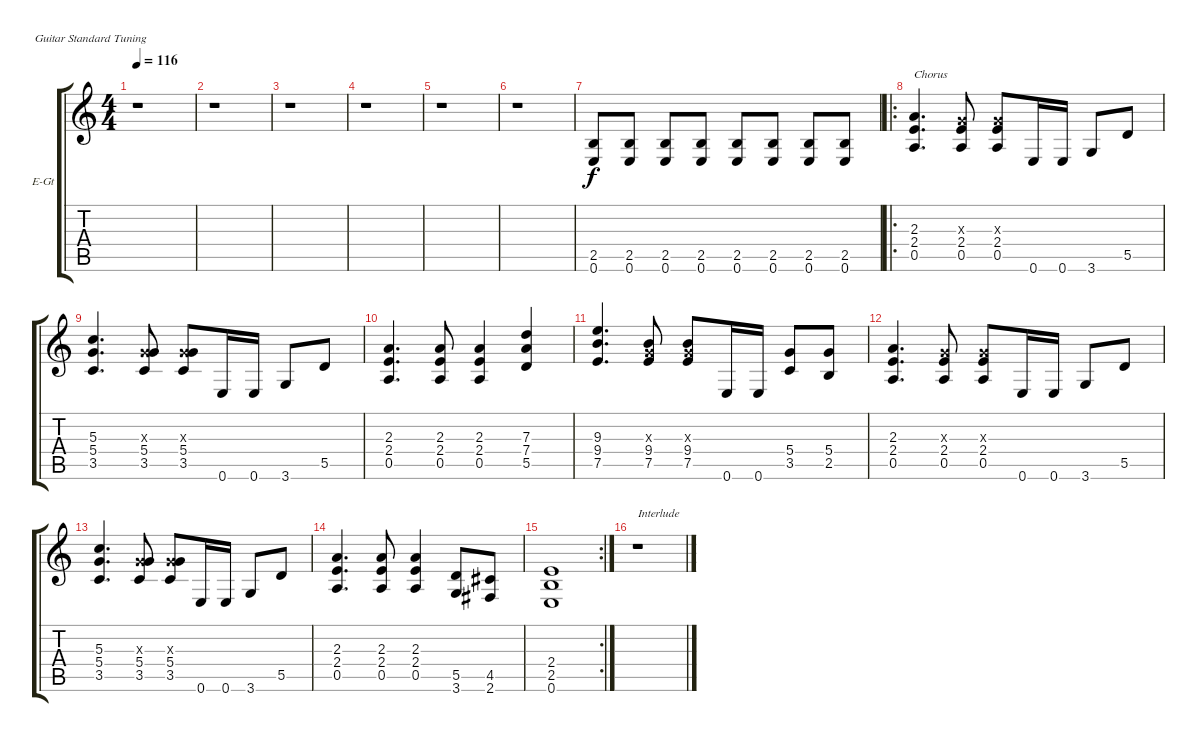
\bracketExtendMode groupsimilarinstruments
\firstSystemTrackNameOrientation horizontal
\otherSystemsTrackNameOrientation horizontal
\track ("Gtr. 2 (Loud)" "E-Gt") {instrument distortionguitar}
\staff {score tabs}
\tuning (E4 B3 G3 D3 A2 E2)
\ts (4 4)
\tempo 116
\clef g2
\ks c
r.1{dy f} |
r.1 |
r.1 |
r.1 |
r.1 |
r.1 |
(2.5 0.6).8 (2.5 0.6).8 (2.5 0.6).8 (2.5 0.6).8 (2.5 0.6).8 (2.5 0.6).8 (2.5 0.6).8 (2.5 0.6).8 |
\ro
(2.3 2.4 0.5).4{d txt "Chorus"} (0.3{x} 2.4 0.5).8 (0.3{x} 2.4 0.5).8 0.6.16 0.6.16 3.6.8 5.5.8 |
(5.3 5.4 3.5).4{d} (0.3{x} 5.4 3.5).8 (0.3{x} 5.4 3.5).8 0.6.16 0.6.16 3.6.8 5.5.8 |
(2.3 2.4 0.5).4{d} (2.3 2.4 0.5).8 (2.3 2.4 0.5).4 (7.3 7.4 5.5).4 |
(9.3 9.4 7.5).4{d} (0.3{x} 9.4 7.5).8 (0.3{x} 9.4 7.5).8 0.6.16 0.6.16 (5.4 3.5).8 (5.4 2.5).8 |
(2.3 2.4 0.5).4{d} (0.3{x} 2.4 0.5).8 (0.3{x} 2.4 0.5).8 0.6.16 0.6.16 3.6.8 5.5.8 |
(5.3 5.4 3.5).4{d} (0.3{x} 5.4 3.5).8 (0.3{x} 5.4 3.5).8 0.6.16 0.6.16 3.6.8 5.5.8 |
(2.3 2.4 0.5).4{d} (2.3 2.4 0.5).8 (2.3 2.4 0.5).4 (5.5 3.6).8 (4.5 2.6).8 |
\rc 2
(2.4 2.5 0.6).1 |
r.1{txt "Interlude"}
